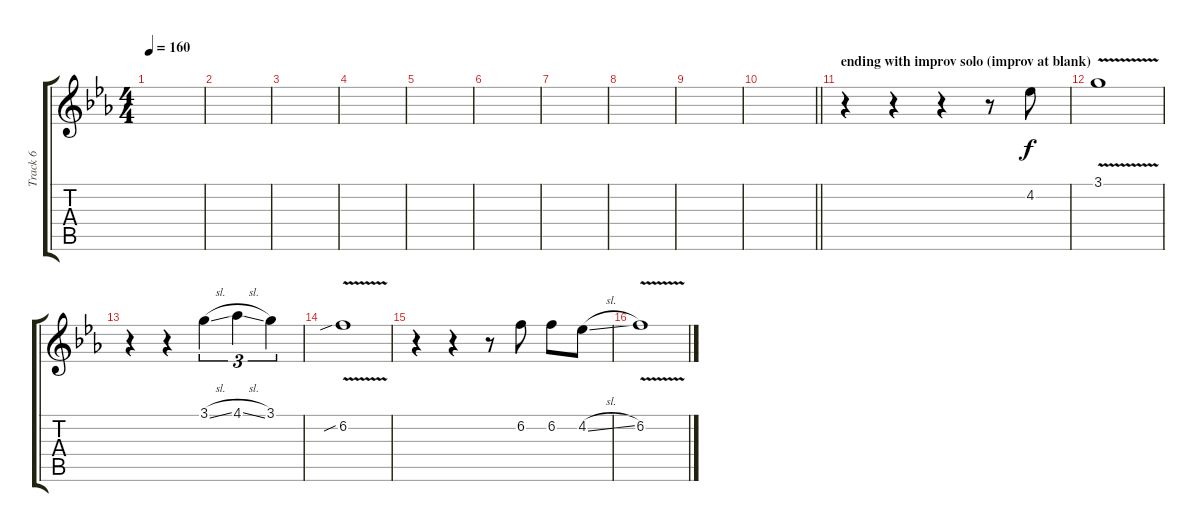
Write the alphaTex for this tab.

\track ("Track 6" "Track 6") {instrument overdrivenguitar}
\staff {score tabs}
\tuning (E4 B3 G3 D3 A2 E2) {hide}
\ts (4 4)
\tempo 160
\clef g2
\ks cminor
|
|
|
|
|
|
|
|
|
\barLineRight lightlight
|
\section ("" "ending with improv solo (improv at blank)")
r.4 r.4 r.4 r.8 4.2.8 |
3.1{v}.1 |
r.4 r.4 3.1{sl}.4{tu (3 2)} 4.1{sl}.4{tu (3 2)} 3.1.4{tu (3 2)} |
6.2{v sib}.1 |
r.4 r.4 r.8 6.2.8 6.2.8 4.2{sl}.8 |
6.2{v}.1
